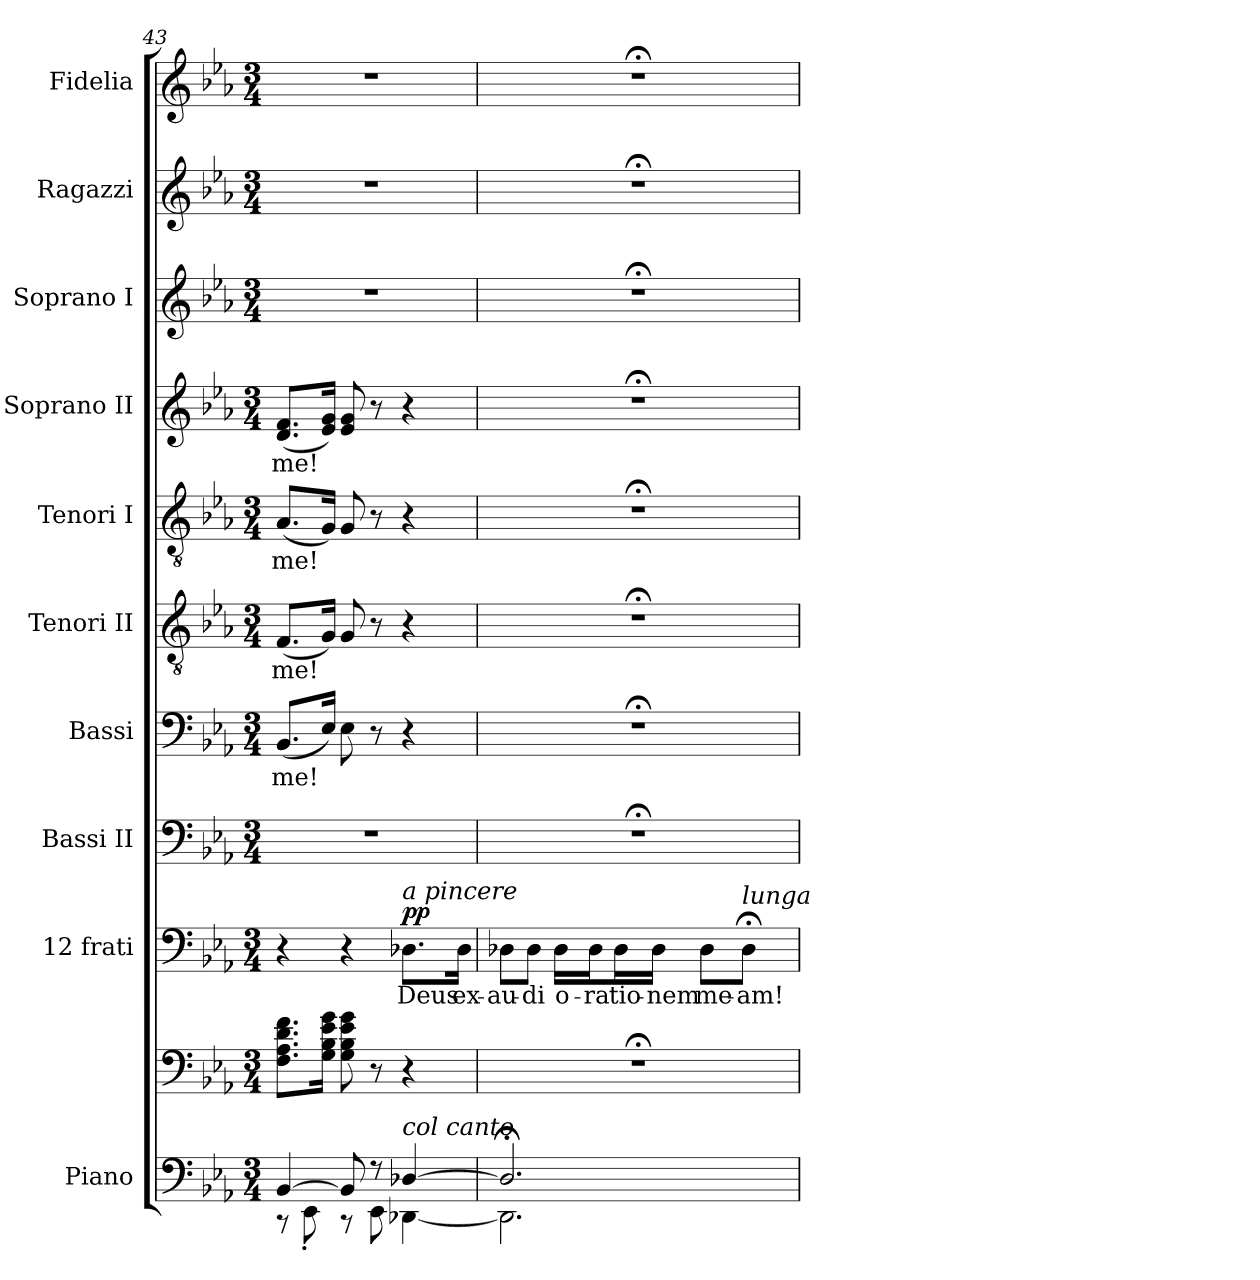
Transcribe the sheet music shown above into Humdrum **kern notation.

**kern	**kern	**kern	**text	**dynam	**kern	**kern	**text	**kern	**text	**kern	**text	**kern	**text	**kern	**kern	**kern
*part10	*part10	*part9	*part9	*part9	*part8	*part7	*part7	*part6	*part6	*part5	*part5	*part4	*part4	*part3	*part2	*part1
*staff11	*staff10	*staff9	*staff9	*staff9	*staff8	*staff7	*staff7	*staff6	*staff6	*staff5	*staff5	*staff4	*staff4	*staff3	*staff2	*staff1
*I"Piano	*	*I"12 frati	*	*	*I"Bassi II	*I"Bassi	*	*I"Tenori II	*	*I"Tenori I	*	*I"Soprano II	*	*I"Soprano I	*I"Ragazzi	*I"Fidelia
*I'Pno.	*	*I'12 f.	*	*	*I'B.II	*I'B.	*	*I'T.II	*	*I'T.I	*	*I'S.II	*	*I'S.I	*I'Rzi.	*I'F.
*clefF4	*clefF4	*clefF4	*	*	*clefF4	*clefF4	*	*clefGv2	*	*clefGv2	*	*clefG2	*	*clefG2	*clefG2	*clefG2
*k[b-e-a-]	*k[b-e-a-]	*k[b-e-a-]	*	*	*k[b-e-a-]	*k[b-e-a-]	*	*k[b-e-a-]	*	*k[b-e-a-]	*	*k[b-e-a-]	*	*k[b-e-a-]	*k[b-e-a-]	*k[b-e-a-]
*M3/4	*M3/4	*M3/4	*	*	*M3/4	*M3/4	*	*M3/4	*	*M3/4	*	*M3/4	*	*M3/4	*M3/4	*M3/4
=43	=43	=43	=43	=43	=43	=43	=43	=43	=43	=43	=43	=43	=43	=43	=43	=43
*^	*	*	*	*	*	*	*	*	*	*	*	*	*	*	*	*
!	!	!	!	!	!	!	!	!LO:LY:b	!	!LO:LY:b	!	!LO:LY:b	!	!LO:LY:b	!	!	!
[4BB-/	8r	8.F\ 8.A-\ 8.d\ 8.f\L	4r	.	.	2.r	(<8.BB-/L	me!	(<8.F/L	me!	(<8.A-/L	me!	(<8.d/ 8.f/L	me!	2.r	2.r	2.r
.	8EE-'\	.	.	.	.	.	.	.	.	.	.	.	.	.	.	.	.
.	.	16G\ 16B-\ 16e-\ 16g\Jk	.	.	.	.	16E-/Jk)	.	16G/Jk)	.	16G/Jk)	.	16e-/ 16g/Jk)	.	.	.	.
8BB-/]	8r	8G\ 8B-\ 8e-\ 8g\	4r	.	.	.	8E-\	.	8G/	.	8G/	.	8e-/ 8g/	.	.	.	.
8r	8EE-\	8r	.	.	.	.	8r	.	8r	.	8r	.	8r	.	.	.	.
!	!	!	!LO:TX:a:i:t=a pincere	!	!	!	!	!	!	!	!	!	!	!	!	!	!
!LO:TX:a:i:t=col canto	!	!	!	!	!	!	!	!	!	!	!	!	!	!	!	!	!
!	!	!	!	!LO:LY:b	!LO:DY:a	!	!	!	!	!	!	!	!	!	!	!	!
[4D-X/	[4DD-X\	4r	8.D-X\L	Deus	pp	.	4r	.	4r	.	4r	.	4r	.	.	.	.
!	!	!	!	!LO:LY:b	!	!	!	!	!	!	!	!	!	!	!	!	!
.	.	.	16D-\Jk	ex-	.	.	.	.	.	.	.	.	.	.	.	.	.
=44	=44	=44	=44	=44	=44	=44	=44	=44	=44	=44	=44	=44	=44	=44	=44	=44	=44
!	!	!	!	!LO:LY:b	!	!	!	!	!	!	!	!	!	!	!	!	!
2.D-;</]	2.DD-\]	2.r;<	8D-X\L	-au-	.	2.r;<	2.r;<	.	2.r;<	.	2.r;<	.	2.r;<	.	2.r;<	2.r;<	2.r;<
!	!	!	!	!LO:LY:b	!	!	!	!	!	!	!	!	!	!	!	!	!
.	.	.	8D-\J	-di	.	.	.	.	.	.	.	.	.	.	.	.	.
!	!	!	!	!LO:LY:b	!	!	!	!	!	!	!	!	!	!	!	!	!
.	.	.	16D-\LL	o-	.	.	.	.	.	.	.	.	.	.	.	.	.
!	!	!	!	!LO:LY:b	!	!	!	!	!	!	!	!	!	!	!	!	!
.	.	.	16D-\J	-ra	.	.	.	.	.	.	.	.	.	.	.	.	.
!	!	!	!	!LO:LY:b	!	!	!	!	!	!	!	!	!	!	!	!	!
.	.	.	16D-\L	tio-	.	.	.	.	.	.	.	.	.	.	.	.	.
!	!	!	!	!LO:LY:b	!	!	!	!	!	!	!	!	!	!	!	!	!
.	.	.	16D-\JJ	-nem	.	.	.	.	.	.	.	.	.	.	.	.	.
!	!	!	!	!LO:LY:b	!	!	!	!	!	!	!	!	!	!	!	!	!
.	.	.	8D-\L	me-	.	.	.	.	.	.	.	.	.	.	.	.	.
!	!	!	!LO:TX:a:i:t=lunga	!	!	!	!	!	!	!	!	!	!	!	!	!	!
!	!	!	!	!LO:LY:b	!	!	!	!	!	!	!	!	!	!	!	!	!
.	.	.	8D-;<\J	-am!	.	.	.	.	.	.	.	.	.	.	.	.	.
*v	*v	*	*	*	*	*	*	*	*	*	*	*	*	*	*	*	*
=	=	=	=	=	=	=	=	=	=	=	=	=	=	=	=	=
*-	*-	*-	*-	*-	*-	*-	*-	*-	*-	*-	*-	*-	*-	*-	*-	*-
